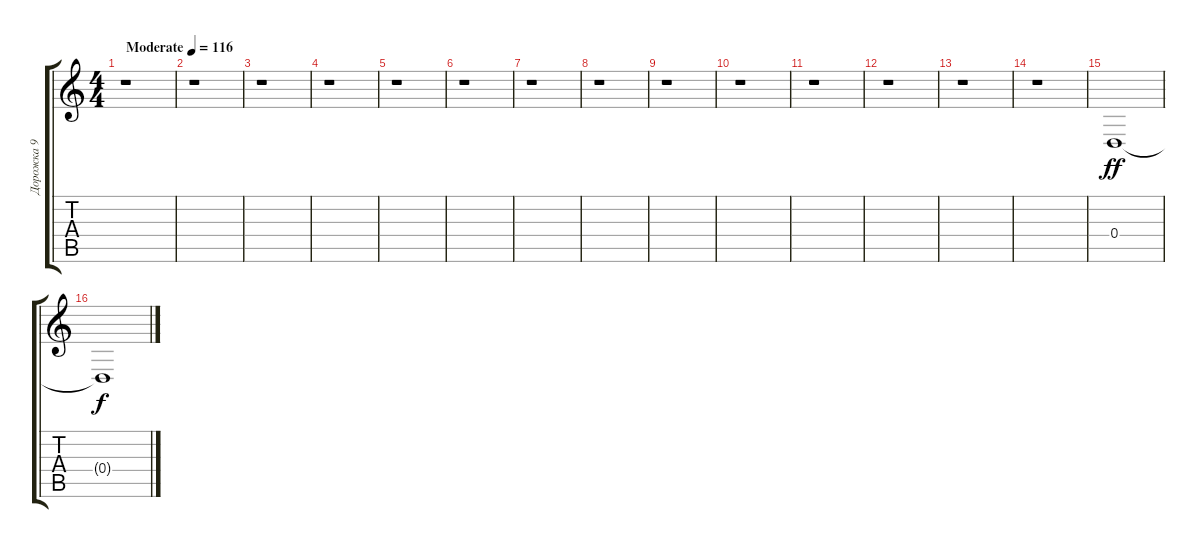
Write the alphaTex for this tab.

\track ("Дорожка 9" "Дорожка 9") {instrument cello}
\staff {score tabs}
\tuning (E4 B3 G3 D3 A2 E2) {hide}
\ts (4 4)
\tempo (116 "Moderate")
\clef g2
\ks c
r.1{dy ff instrument cello} |
r.1 |
r.1 |
r.1 |
r.1 |
r.1 |
r.1 |
r.1 |
r.1 |
r.1 |
r.1 |
r.1 |
r.1 |
r.1 |
0.4.1 |
0.4{t}.1{dy f}
